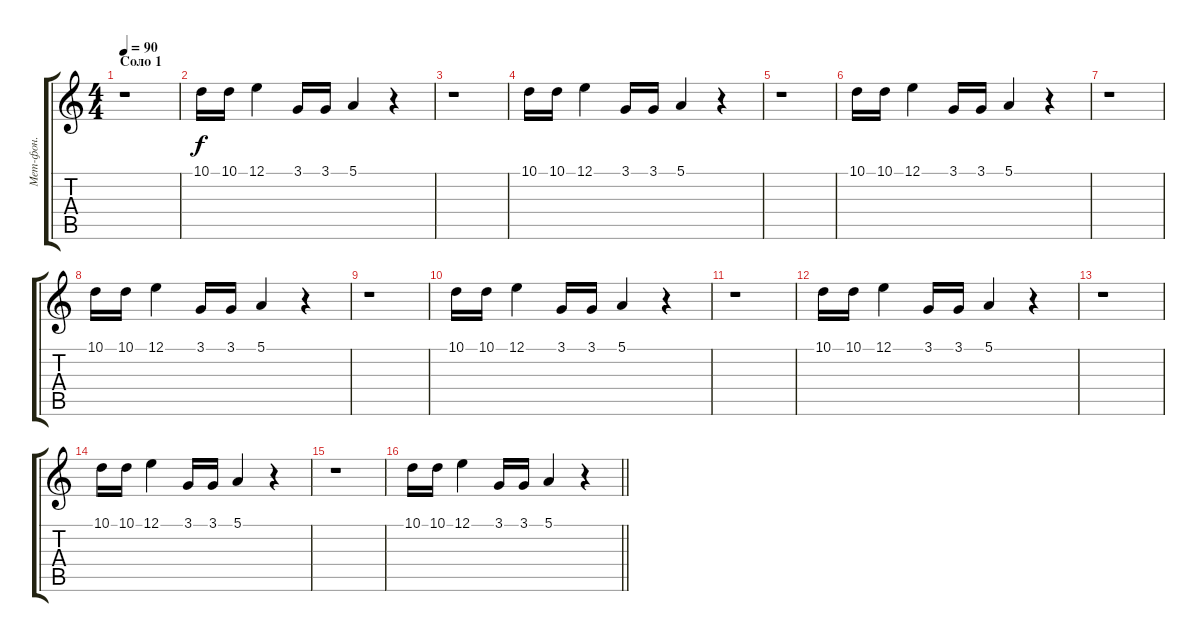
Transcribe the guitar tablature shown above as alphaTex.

\track ("Мет-фон." "Мет-фон.") {instrument vibraphone}
\staff {score tabs}
\tuning (E4 B3 G3 D3 A2 E2) {hide}
\ts (4 4)
\section ("" "Соло 1")
\tempo 90
\clef g2
\ks c
r.1{dy f} |
10.1.16 10.1.16 12.1.4 3.1.16 3.1.16 5.1.4 r.4 |
r.1 |
10.1.16 10.1.16 12.1.4 3.1.16 3.1.16 5.1.4 r.4 |
r.1 |
10.1.16 10.1.16 12.1.4 3.1.16 3.1.16 5.1.4 r.4 |
r.1 |
10.1.16 10.1.16 12.1.4 3.1.16 3.1.16 5.1.4 r.4 |
r.1 |
10.1.16 10.1.16 12.1.4 3.1.16 3.1.16 5.1.4 r.4 |
r.1 |
10.1.16 10.1.16 12.1.4 3.1.16 3.1.16 5.1.4 r.4 |
r.1 |
10.1.16 10.1.16 12.1.4 3.1.16 3.1.16 5.1.4 r.4 |
r.1 |
\barLineRight lightlight
10.1.16 10.1.16 12.1.4 3.1.16 3.1.16 5.1.4 r.4
